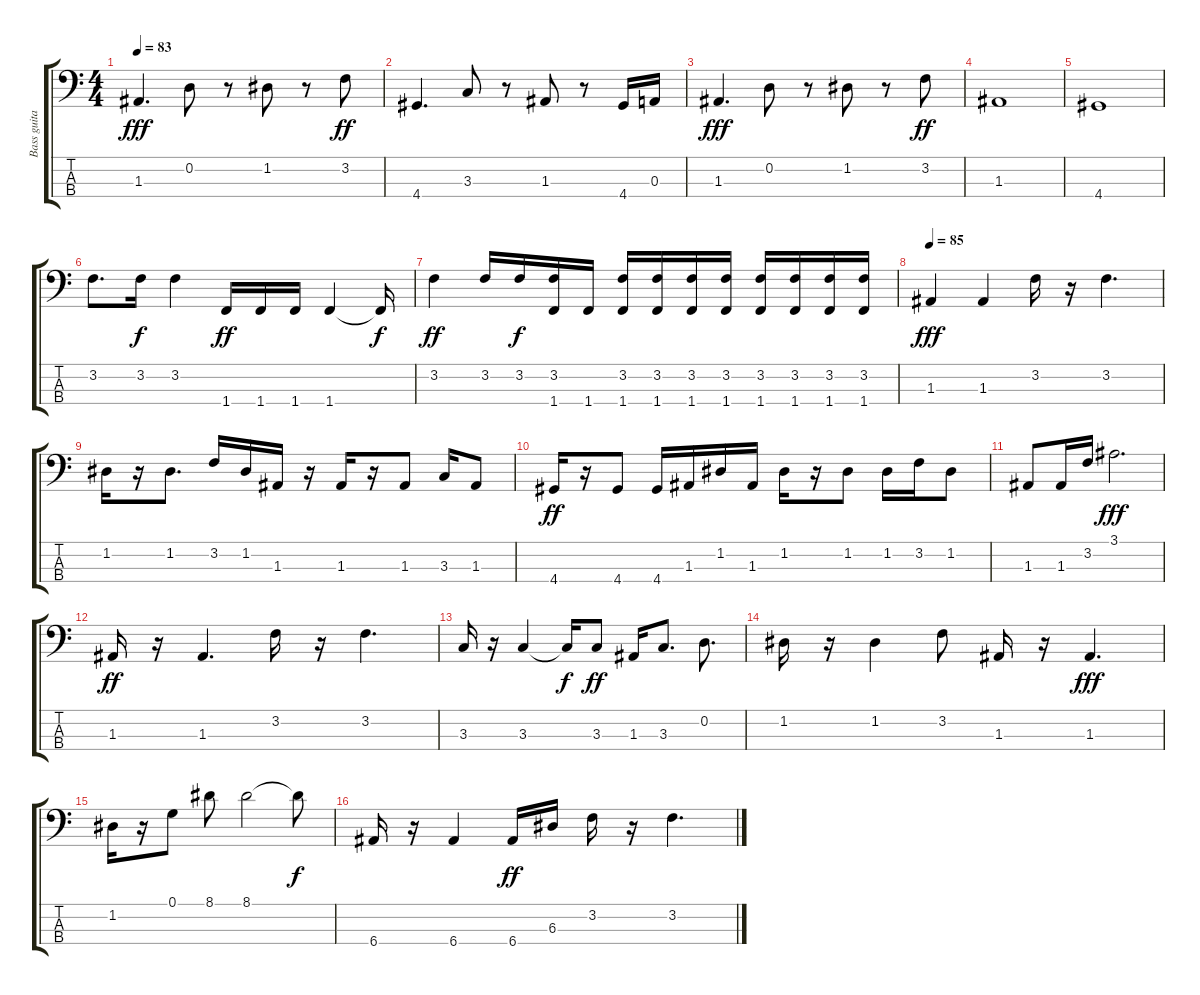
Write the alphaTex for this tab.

\track ("Bass guitar" "Bass guita") {instrument electricbassfinger}
\staff {score tabs}
\tuning (G2 D2 A1 E1) {hide}
\ts (4 4)
\tempo 83
\clef f4
\ks c
1.3.4{d dy fff} 0.2.8 r.8 1.2.8 r.8 3.2.8{dy ff} |
4.4.4{d} 3.3.8 r.8 1.3.8 r.8 4.4.16 0.3.16 |
1.3.4{d dy fff} 0.2.8 r.8 1.2.8 r.8 3.2.8{dy ff} |
1.3.1 |
4.4.1 |
3.2.8{d} 3.2.16{dy f} 3.2.4 1.4.16{dy ff} 1.4.16 1.4.16 1.4.4 1.4{t}.16{dy f} |
3.2.4{dy ff} 3.2.16 3.2.16{dy f} (3.2 1.4).16 1.4.16 (3.2 1.4).16 (3.2 1.4).16 (3.2 1.4).16 (3.2 1.4).16 (3.2 1.4).16 (3.2 1.4).16 (3.2 1.4).16 (3.2 1.4).16 |
\tempo 85
1.3.4{dy fff} 1.3.4 3.2.16 r.16 3.2.4{d} |
1.2.16 r.16 1.2.8{d} 3.2.16 1.2.16 1.3.16 r.16 1.3.16 r.16 1.3.8 3.3.16 1.3.8 |
4.4.16{dy ff} r.16 4.4.8 4.4.16 1.3.16 1.2.16 1.3.16 1.2.16 r.16 1.2.8 1.2.16 3.2.16 1.2.8 |
1.3.8 1.3.16 3.2.16 3.1.2{d dy fff} |
1.3.16{dy ff} r.16 1.3.4{d} 3.2.16 r.16 3.2.4{d} |
3.3.16 r.16 3.3.4 3.3{t}.16{dy f} 3.3.8{dy ff} 1.3.16 3.3.8{d} 0.2.8{d} |
1.2.16 r.16 1.2.4 3.2.8 1.3.16 r.16 1.3.4{d dy fff} |
1.2.16 r.16 0.1.8 8.1.8 8.1.2 8.1{t}.8{dy f} |
6.4.16 r.16 6.4.4 6.4.16{dy ff} 6.3.16 3.2.16 r.16 3.2.4{d}
